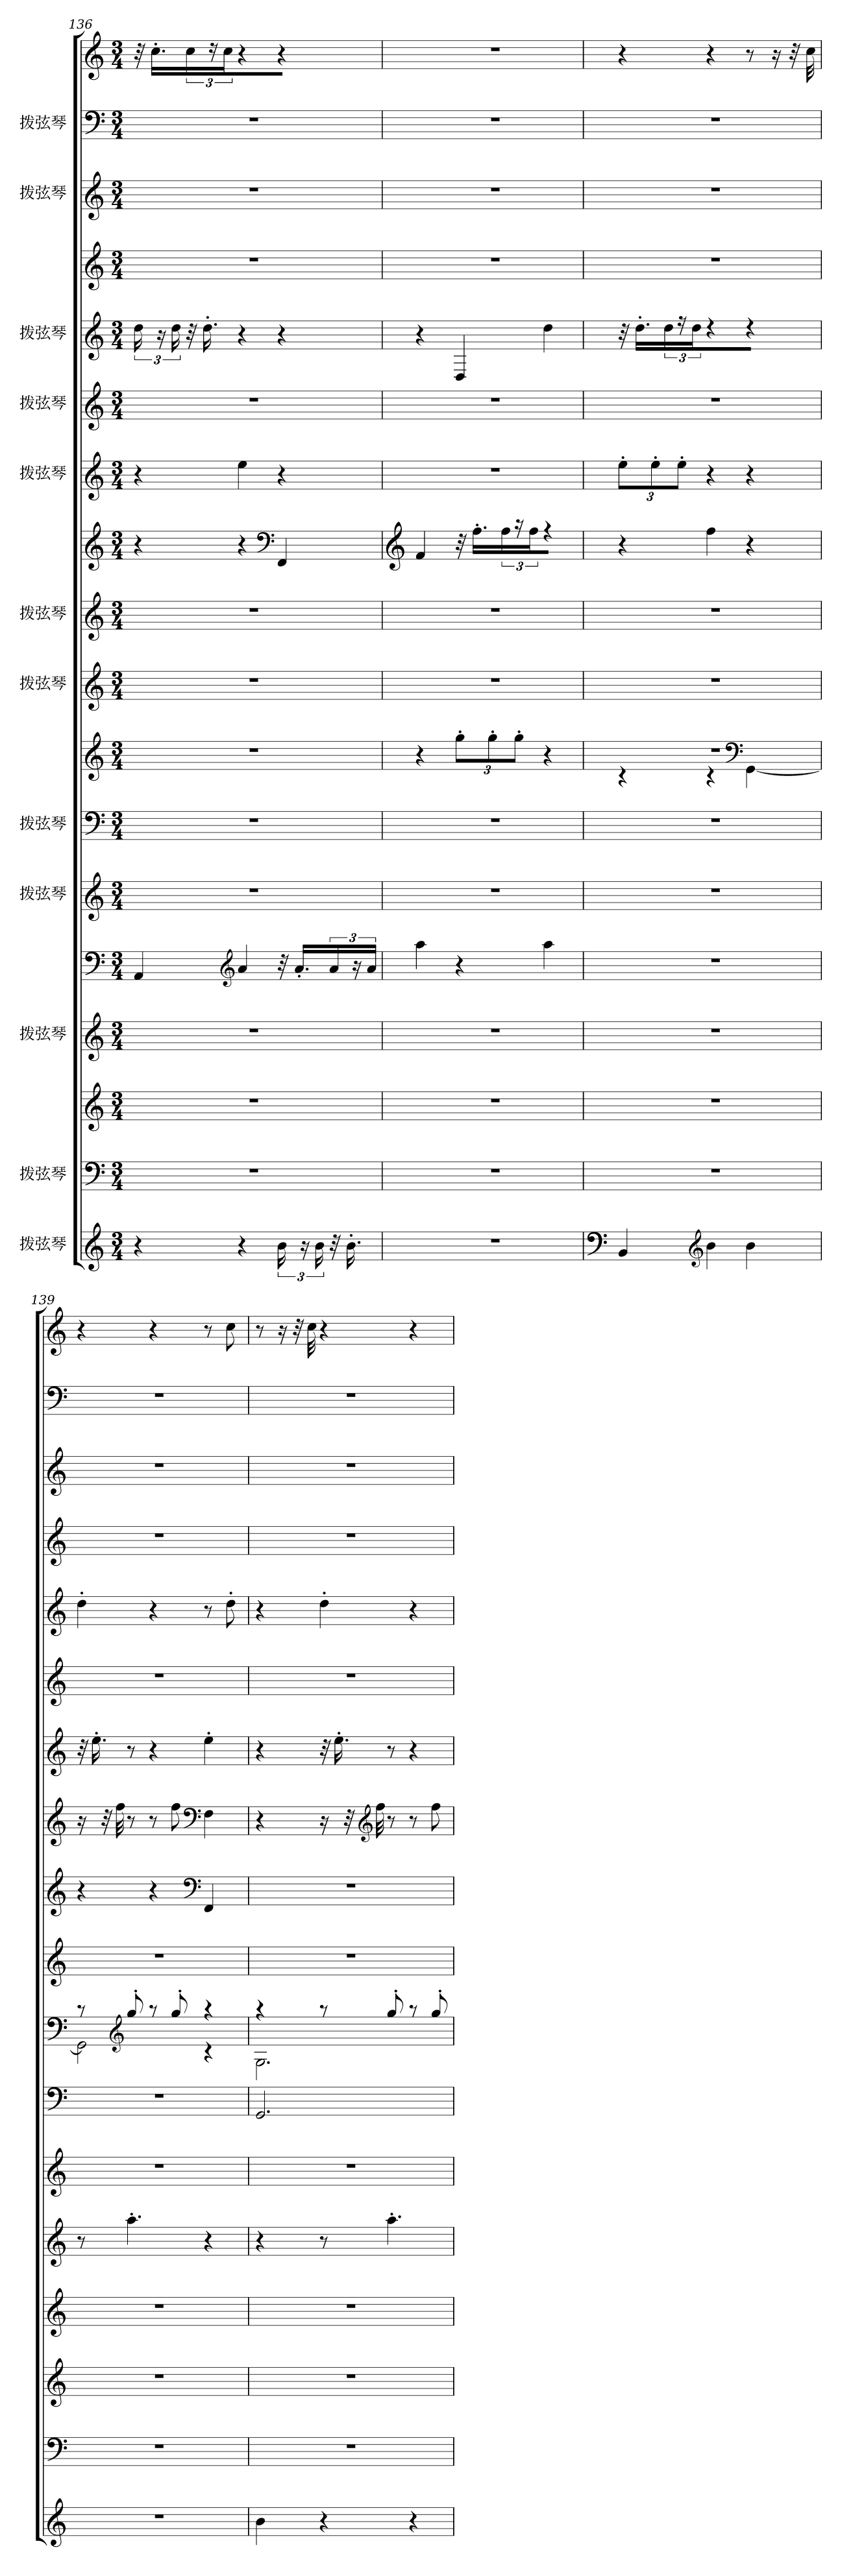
**kern	**kern	**kern	**kern	**kern	**kern	**kern	**kern	**kern	**kern	**kern	**kern	**kern	**kern	**kern	**kern	**kern	**kern
*part12	*part11	*part11	*part10	*part10	*part9	*part8	*part8	*part7	*part6	*part6	*part5	*part4	*part3	*part3	*part2	*part1	*part1
*staff18	*staff17	*staff16	*staff15	*staff14	*staff13	*staff12	*staff11	*staff10	*staff9	*staff8	*staff7	*staff6	*staff5	*staff4	*staff3	*staff2	*staff1
*I"拨弦琴	*I"拨弦琴	*	*I"拨弦琴	*	*I"拨弦琴	*I"拨弦琴	*	*I"拨弦琴	*I"拨弦琴	*	*I"拨弦琴	*I"拨弦琴	*I"拨弦琴	*	*I"拨弦琴	*I"拨弦琴	*
*clefG2	*clefF4	*clefG2	*clefG2	*clefF4	*clefG2	*clefF4	*clefG2	*clefG2	*clefG2	*clefG2	*clefG2	*clefG2	*clefG2	*clefG2	*clefG2	*clefF4	*clefG2
*k[]	*k[]	*k[]	*k[]	*k[]	*k[]	*k[]	*k[]	*k[]	*k[]	*k[]	*k[]	*k[]	*k[]	*k[]	*k[]	*k[]	*k[]
*M3/4	*M3/4	*M3/4	*M3/4	*M3/4	*M3/4	*M3/4	*M3/4	*M3/4	*M3/4	*M3/4	*M3/4	*M3/4	*M3/4	*M3/4	*M3/4	*M3/4	*M3/4
=136	=136	=136	=136	=136	=136	=136	=136	=136	=136	=136	=136	=136	=136	=136	=136	=136	=136
4r	2.r	2.r	2.r	4AA/	2.r	2.r	2.r	2.r	2.r	4r	4r	2.r	24dd\	2.r	2.r	2.r	32r
.	.	.	.	.	.	.	.	.	.	.	.	.	.	.	.	.	16.cc'\LL
.	.	.	.	.	.	.	.	.	.	.	.	.	24r	.	.	.	.
.	.	.	.	.	.	.	.	.	.	.	.	.	24dd\	.	.	.	.
.	.	.	.	.	.	.	.	.	.	.	.	.	32r	.	.	.	24cc\JJ
.	.	.	.	.	.	.	.	.	.	.	.	.	16.dd'\	.	.	.	.
.	.	.	.	.	.	.	.	.	.	.	.	.	.	.	.	.	24r
.	.	.	.	.	.	.	.	.	.	.	.	.	.	.	.	.	24cc\
*	*	*	*	*clefG2	*	*	*	*	*	*	*	*	*	*	*	*	*
4r	.	.	.	4a/	.	.	.	.	.	4r	4ee\	.	4r	.	.	.	4r
*	*	*	*	*	*	*	*	*	*	*clefF4	*	*	*	*	*	*	*
24b\	.	.	.	32r	.	.	.	.	.	4FF/	4r	.	4r	.	.	.	4r
.	.	.	.	16.a'/LL	.	.	.	.	.	.	.	.	.	.	.	.	.
24r	.	.	.	.	.	.	.	.	.	.	.	.	.	.	.	.	.
24b\	.	.	.	.	.	.	.	.	.	.	.	.	.	.	.	.	.
32r	.	.	.	24a/JJ	.	.	.	.	.	.	.	.	.	.	.	.	.
16.b'\	.	.	.	.	.	.	.	.	.	.	.	.	.	.	.	.	.
.	.	.	.	24r	.	.	.	.	.	.	.	.	.	.	.	.	.
.	.	.	.	24a/	.	.	.	.	.	.	.	.	.	.	.	.	.
!!LO:PB:g=z
=137	=137	=137	=137	=137	=137	=137	=137	=137	=137	=137	=137	=137	=137	=137	=137	=137	=137
*	*	*	*	*	*	*	*	*	*	*clefG2	*	*	*	*	*	*	*
2.r	2.r	2.r	2.r	4aa\	2.r	2.r	4r	2.r	2.r	4f/	2.r	2.r	4r	2.r	2.r	2.r	2.r
*	*	*	*	*	*	*	*Xbrackettup	*	*	*	*	*	*	*	*	*	*
.	.	.	.	4r	.	.	12gg'\L	.	.	32r	.	.	4D/	.	.	.	.
.	.	.	.	.	.	.	.	.	.	16.ff'\LL	.	.	.	.	.	.	.
.	.	.	.	.	.	.	12gg'\	.	.	.	.	.	.	.	.	.	.
.	.	.	.	.	.	.	.	.	.	24ff\JJ	.	.	.	.	.	.	.
.	.	.	.	.	.	.	12gg'\J	.	.	24r	.	.	.	.	.	.	.
.	.	.	.	.	.	.	.	.	.	24ff\	.	.	.	.	.	.	.
.	.	.	.	4aa\	.	.	4r	.	.	4r	.	.	4dd\	.	.	.	.
=138	=138	=138	=138	=138	=138	=138	=138	=138	=138	=138	=138	=138	=138	=138	=138	=138	=138
*clefF4	*	*	*	*	*	*	*	*	*	*	*	*	*	*	*	*	*
*	*	*	*	*	*	*	*^	*	*	*	*	*	*	*	*	*	*
*	*	*	*	*	*	*	*	*	*	*	*	*Xbrackettup	*	*	*	*	*	*
4BB/	2.r	2.r	2.r	2.r	2.r	2.r	2.r	4r	2.r	2.r	4r	12ee'\L	2.r	32r	2.r	2.r	2.r	4r
.	.	.	.	.	.	.	.	.	.	.	.	.	.	16.dd'\LL	.	.	.	.
.	.	.	.	.	.	.	.	.	.	.	.	12ee'\	.	.	.	.	.	.
.	.	.	.	.	.	.	.	.	.	.	.	.	.	24dd\JJ	.	.	.	.
.	.	.	.	.	.	.	.	.	.	.	.	12ee'\J	.	24r	.	.	.	.
.	.	.	.	.	.	.	.	.	.	.	.	.	.	24dd\	.	.	.	.
*clefG2	*	*	*	*	*	*	*	*	*	*	*	*	*	*	*	*	*	*
4b\	.	.	.	.	.	.	.	4r	.	.	4ff\	4r	.	4r	.	.	.	4r
*	*	*	*	*	*	*	*clefF4	*	*	*	*	*	*	*	*	*	*	*
4b\	.	.	.	.	.	.	.	[4GG\	.	.	4r	4r	.	4r	.	.	.	8r
.	.	.	.	.	.	.	.	.	.	.	.	.	.	.	.	.	.	16r
.	.	.	.	.	.	.	.	.	.	.	.	.	.	.	.	.	.	32r
.	.	.	.	.	.	.	.	.	.	.	.	.	.	.	.	.	.	32cc\
=139	=139	=139	=139	=139	=139	=139	=139	=139	=139	=139	=139	=139	=139	=139	=139	=139	=139	=139
2.r	2.r	2.r	2.r	8r	2.r	2.r	8r	2GG\]	2.r	4r	16r	32r	2.r	4dd'\	2.r	2.r	2.r	4r
.	.	.	.	.	.	.	.	.	.	.	.	16.ee'\	.	.	.	.	.	.
.	.	.	.	.	.	.	.	.	.	.	32r	.	.	.	.	.	.	.
.	.	.	.	.	.	.	.	.	.	.	32ff\	.	.	.	.	.	.	.
*	*	*	*	*	*	*	*clefG2	*	*	*	*	*	*	*	*	*	*	*
.	.	.	.	4.aa'\	.	.	8gg'/	.	.	.	8r	8r	.	.	.	.	.	.
.	.	.	.	.	.	.	8r	.	.	4r	8r	4r	.	4r	.	.	.	4r
.	.	.	.	.	.	.	8gg'/	.	.	.	8ff\	.	.	.	.	.	.	.
*	*	*	*	*	*	*	*	*	*	*clefF4	*clefF4	*	*	*	*	*	*	*
.	.	.	.	4r	.	.	4r	4r	.	4FF/	4F\	4ee'\	.	8r	.	.	.	8r
.	.	.	.	.	.	.	.	.	.	.	.	.	.	8dd'\	.	.	.	8cc\
!!LO:PB:g=z
=140	=140	=140	=140	=140	=140	=140	=140	=140	=140	=140	=140	=140	=140	=140	=140	=140	=140	=140
4b\	2.r	2.r	2.r	4r	2.r	2.GG/	4r	2.G\	2.r	2.r	4r	4r	2.r	4r	2.r	2.r	2.r	8r
.	.	.	.	.	.	.	.	.	.	.	.	.	.	.	.	.	.	16r
.	.	.	.	.	.	.	.	.	.	.	.	.	.	.	.	.	.	32r
.	.	.	.	.	.	.	.	.	.	.	.	.	.	.	.	.	.	32cc\
4r	.	.	.	8r	.	.	8r	.	.	.	16r	32r	.	4dd'\	.	.	.	4r
.	.	.	.	.	.	.	.	.	.	.	.	16.ee'\	.	.	.	.	.	.
.	.	.	.	.	.	.	.	.	.	.	32r	.	.	.	.	.	.	.
*	*	*	*	*	*	*	*	*	*	*	*clefG2	*	*	*	*	*	*	*
.	.	.	.	.	.	.	.	.	.	.	32ff\	.	.	.	.	.	.	.
.	.	.	.	4.aa'\	.	.	8gg'/	.	.	.	8r	8r	.	.	.	.	.	.
4r	.	.	.	.	.	.	8r	.	.	.	8r	4r	.	4r	.	.	.	4r
.	.	.	.	.	.	.	8gg'/	.	.	.	8ff\	.	.	.	.	.	.	.
*	*	*	*	*	*	*	*v	*v	*	*	*	*	*	*	*	*	*	*
=	=	=	=	=	=	=	=	=	=	=	=	=	=	=	=	=	=
*-	*-	*-	*-	*-	*-	*-	*-	*-	*-	*-	*-	*-	*-	*-	*-	*-	*-
